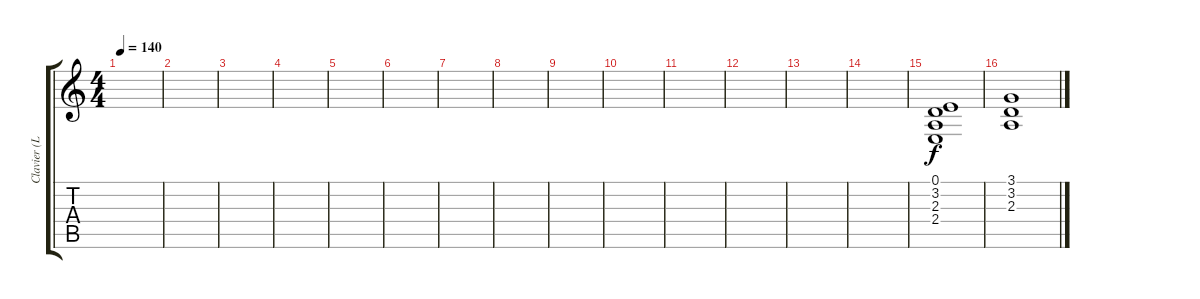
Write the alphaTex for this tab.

\track ("Clavier (Lionel)" "Clavier (L") {instrument stringensemble1}
\staff {score tabs}
\tuning (E4 B3 G3 D3 A2 E2) {hide}
\ts (4 4)
\tempo 140
\clef g2
\ks c
|
|
|
|
|
|
|
|
|
|
|
|
|
|
(0.1 3.2 2.3 2.4).1 |
(3.1 3.2 2.3).1
